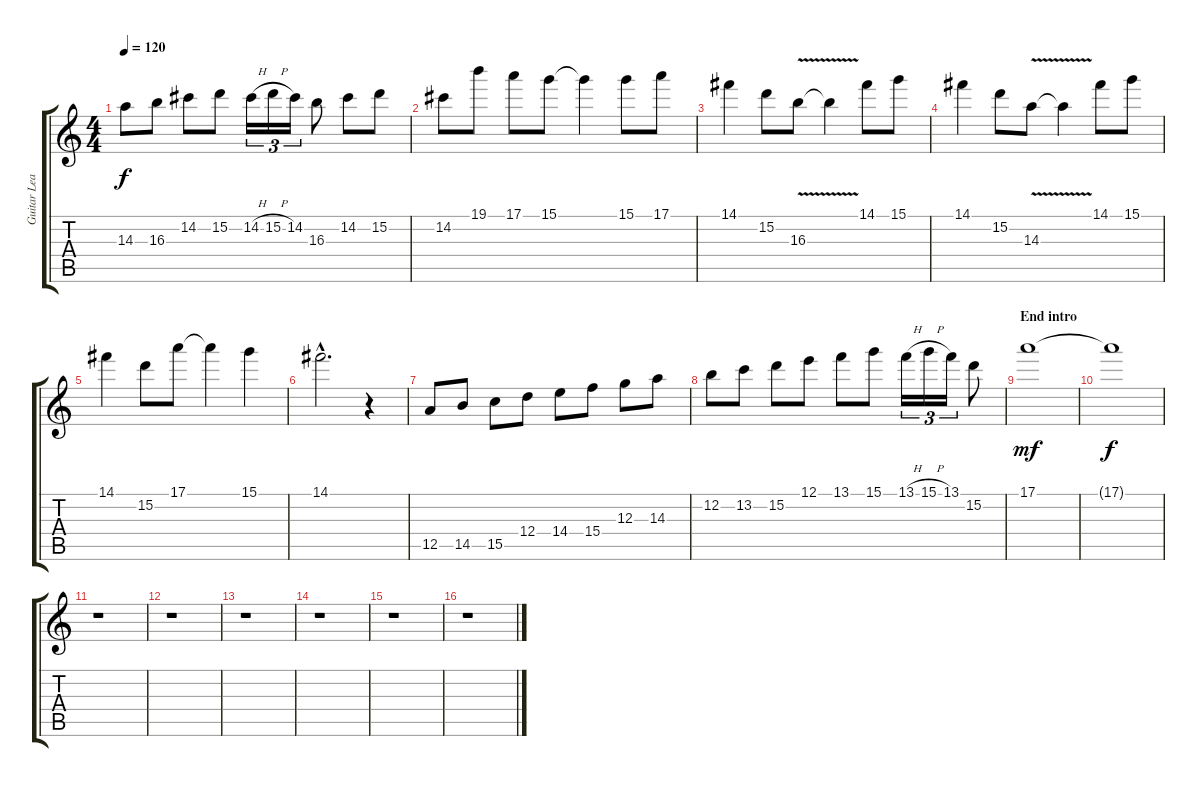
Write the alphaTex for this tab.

\track ("Guitar Lead (Solo)" "Guitar Lea") {instrument distortionguitar}
\staff {score tabs}
\tuning (E4 B3 G3 D3 A2 E2) {hide}
\ts (4 4)
\tempo 120
\clef g2
\ks c
14.3.8{dy f} 16.3.8 14.2.8 15.2.8 14.2{h}.16{tu (3 2)} 15.2{h}.16{tu (3 2)} 14.2.16{tu (3 2)} 16.3.8 14.2.8 15.2.8 |
14.2.8 19.1.8 17.1.8 15.1.8 15.1{t}.4 15.1.8 17.1.8 |
14.1.4 15.2.8 16.3{v}.8 16.3{t}.4 14.1.8 15.1.8 |
14.1.4 15.2.8 14.3{v}.8 14.3{t}.4 14.1.8 15.1.8 |
14.1.4 15.2.8 17.1.8 17.1{t}.4 15.1.4 |
14.1{hac}.2{d} r.4 |
12.5.8 14.5.8 15.5.8 12.4.8 14.4.8 15.4.8 12.3.8 14.3.8 |
12.2.8 13.2.8 15.2.8 12.1.8 13.1.8 15.1.8 13.1{h}.16{tu (3 2)} 15.1{h}.16{tu (3 2)} 13.1.16{tu (3 2)} 15.2.8 |
\section ("" "End intro")
17.1.1{dy mf volume 3} |
17.1{t}.1{dy f} |
r.1 |
r.1 |
r.1 |
r.1 |
r.1 |
r.1
